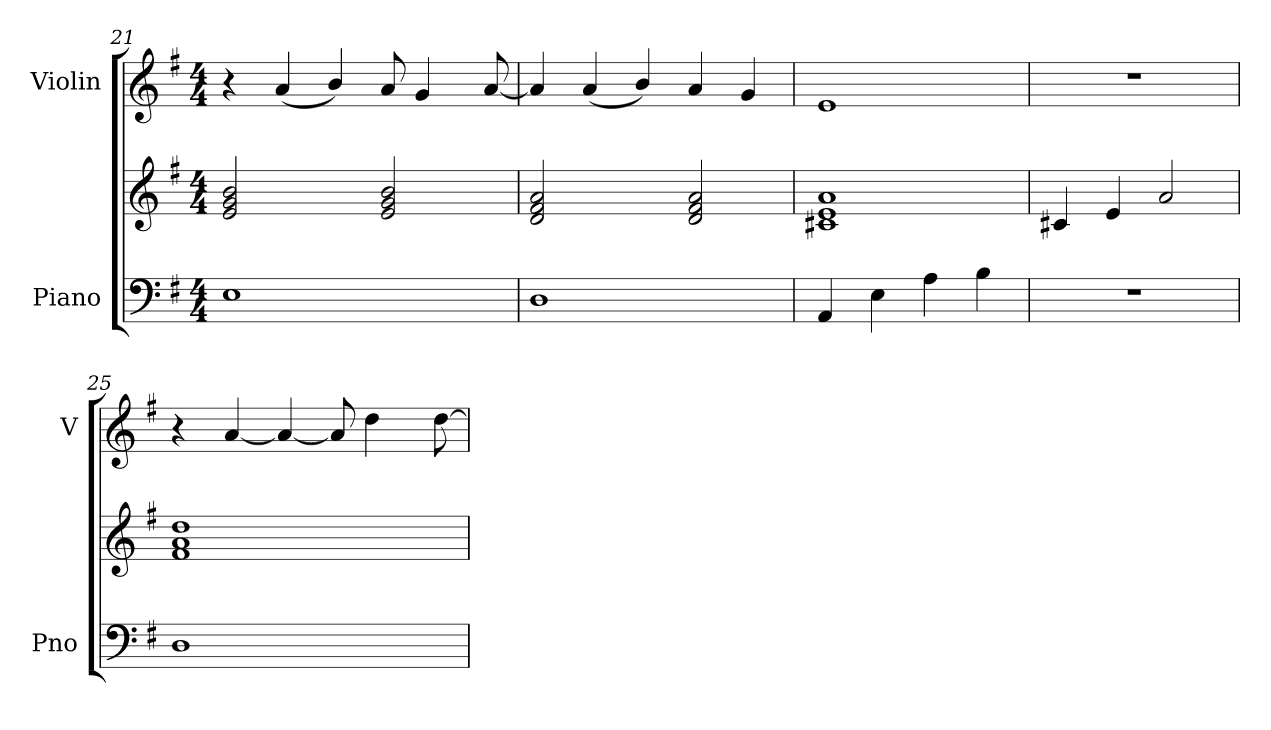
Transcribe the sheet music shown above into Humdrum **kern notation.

**kern	**kern	**kern
*part2	*part2	*part1
*staff3	*staff2	*staff1
*I"Piano	*	*I"Violin
*I'Pno	*	*I'V
!!LO:LB:g=z
*clefF4	*clefG2	*clefG2
*k[f#]	*k[f#]	*k[f#]
*M4/4	*M4/4	*M4/4
=21	=21	=21
1E	2e/ 2g/ 2b/	4r
.	.	(>4a/
.	4ryy	4b/)
.	2e/ 2g/ 2b/	8a/
.	.	4g/
4ryy	.	.
.	.	[<8a/
=22	=22	=22
1D	2d/ 2f#/ 2a/	4a/]
.	.	(>4a/
.	4ryy	4b/)
.	2d/ 2f#/ 2a/	4a/
4ryy	.	4g/
=23	=23	=23
*	*^	*
4AA/	1a	1c#X 1e	1e
4E\	.	.	.
4A\	.	.	.
4B\	.	.	.
*	*v	*v	*
=24	=24	=24
1r	4c#X/	1r
.	4e/	.
.	2a/	.
!!LO:LB:g=z
=25	=25	=25
*	*^	*
1D	1dd	1f# 1a	4r
.	.	.	[>4a/
.	.	.	4a/_
.	.	.	8a/]
.	.	.	4dd\
4ryy	4ryy	4ryy	.
.	.	.	[>8dd\
*	*v	*v	*
=	=	=
*-	*-	*-
